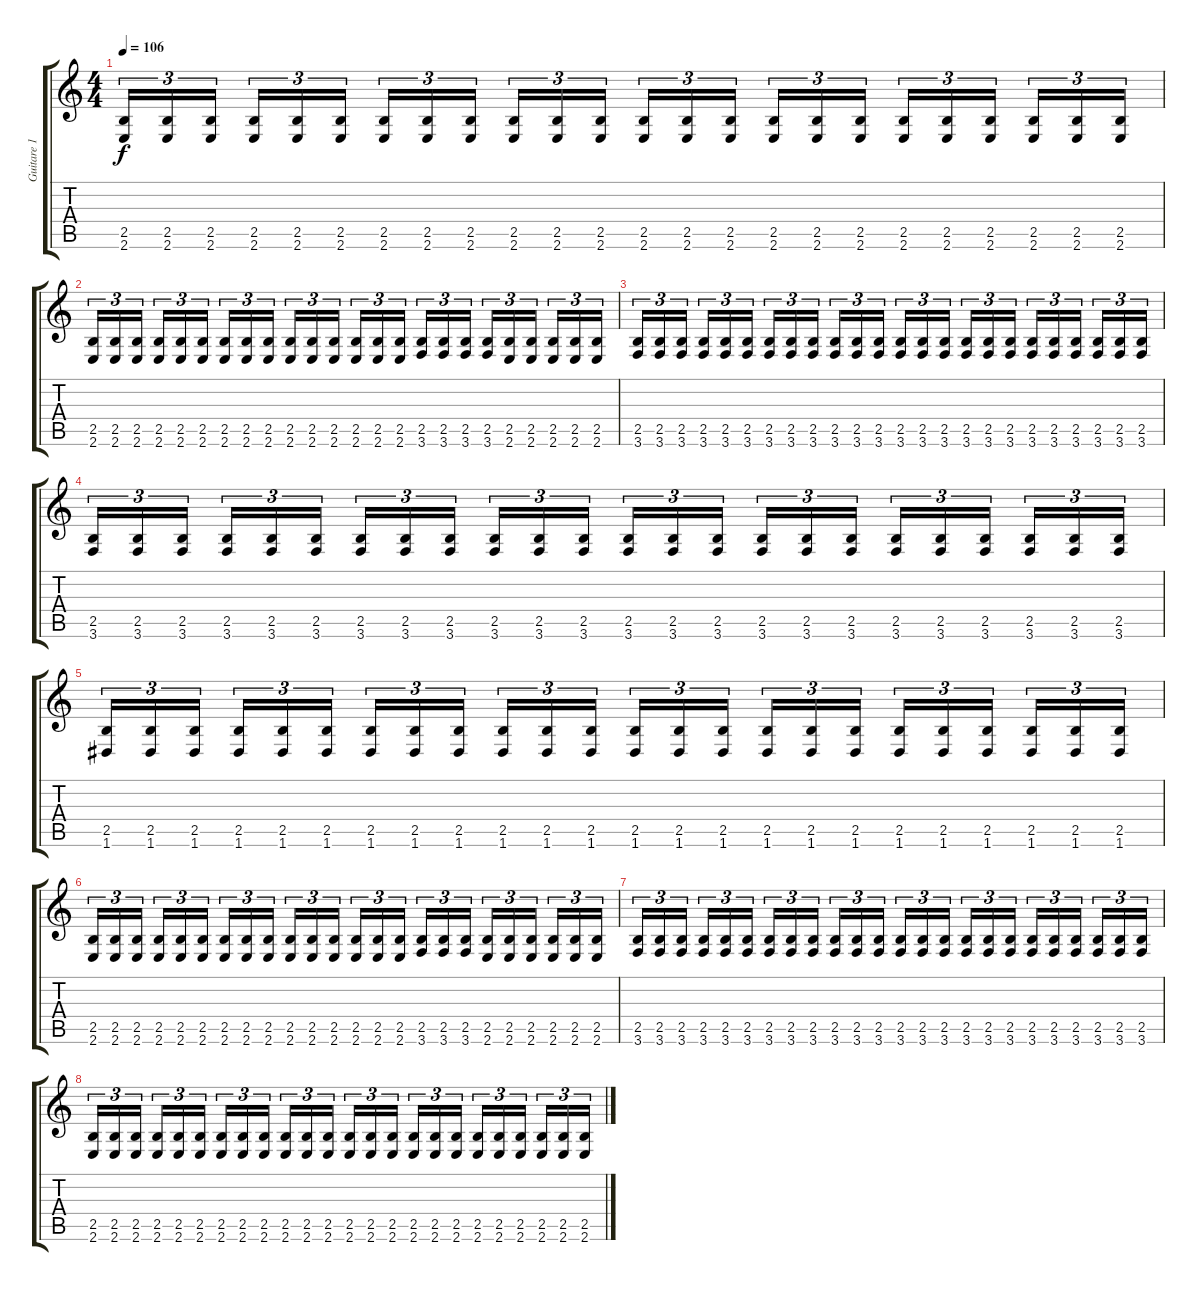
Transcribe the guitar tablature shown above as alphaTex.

\track ("Guitare 1" "Guitare 1") {instrument distortionguitar}
\staff {score tabs}
\tuning (E4 B3 G3 D3 A2 D2) {hide}
\ts (4 4)
\tempo 106
\clef g2
\ks c
(2.5 2.6).16{tu (3 2) dy f volume 13} (2.5 2.6).16{tu (3 2)} (2.5 2.6).16{tu (3 2)} (2.5 2.6).16{tu (3 2)} (2.5 2.6).16{tu (3 2)} (2.5 2.6).16{tu (3 2)} (2.5 2.6).16{tu (3 2)} (2.5 2.6).16{tu (3 2)} (2.5 2.6).16{tu (3 2)} (2.5 2.6).16{tu (3 2)} (2.5 2.6).16{tu (3 2)} (2.5 2.6).16{tu (3 2)} (2.5 2.6).16{tu (3 2)} (2.5 2.6).16{tu (3 2)} (2.5 2.6).16{tu (3 2)} (2.5 2.6).16{tu (3 2)} (2.5 2.6).16{tu (3 2)} (2.5 2.6).16{tu (3 2)} (2.5 2.6).16{tu (3 2)} (2.5 2.6).16{tu (3 2)} (2.5 2.6).16{tu (3 2)} (2.5 2.6).16{tu (3 2)} (2.5 2.6).16{tu (3 2)} (2.5 2.6).16{tu (3 2)} |
(2.5 2.6).16{tu (3 2)} (2.5 2.6).16{tu (3 2)} (2.5 2.6).16{tu (3 2)} (2.5 2.6).16{tu (3 2)} (2.5 2.6).16{tu (3 2)} (2.5 2.6).16{tu (3 2)} (2.5 2.6).16{tu (3 2)} (2.5 2.6).16{tu (3 2)} (2.5 2.6).16{tu (3 2)} (2.5 2.6).16{tu (3 2)} (2.5 2.6).16{tu (3 2)} (2.5 2.6).16{tu (3 2)} (2.5 2.6).16{tu (3 2)} (2.5 2.6).16{tu (3 2)} (2.5 2.6).16{tu (3 2)} (2.5 3.6).16{tu (3 2)} (2.5 3.6).16{tu (3 2)} (2.5 3.6).16{tu (3 2)} (2.5 3.6).16{tu (3 2)} (2.5 2.6).16{tu (3 2)} (2.5 2.6).16{tu (3 2)} (2.5 2.6).16{tu (3 2)} (2.5 2.6).16{tu (3 2)} (2.5 2.6).16{tu (3 2)} |
(2.5 3.6).16{tu (3 2)} (2.5 3.6).16{tu (3 2)} (2.5 3.6).16{tu (3 2)} (2.5 3.6).16{tu (3 2)} (2.5 3.6).16{tu (3 2)} (2.5 3.6).16{tu (3 2)} (2.5 3.6).16{tu (3 2)} (2.5 3.6).16{tu (3 2)} (2.5 3.6).16{tu (3 2)} (2.5 3.6).16{tu (3 2)} (2.5 3.6).16{tu (3 2)} (2.5 3.6).16{tu (3 2)} (2.5 3.6).16{tu (3 2)} (2.5 3.6).16{tu (3 2)} (2.5 3.6).16{tu (3 2)} (2.5 3.6).16{tu (3 2)} (2.5 3.6).16{tu (3 2)} (2.5 3.6).16{tu (3 2)} (2.5 3.6).16{tu (3 2)} (2.5 3.6).16{tu (3 2)} (2.5 3.6).16{tu (3 2)} (2.5 3.6).16{tu (3 2)} (2.5 3.6).16{tu (3 2)} (2.5 3.6).16{tu (3 2)} |
(2.5 3.6).16{tu (3 2)} (2.5 3.6).16{tu (3 2)} (2.5 3.6).16{tu (3 2)} (2.5 3.6).16{tu (3 2)} (2.5 3.6).16{tu (3 2)} (2.5 3.6).16{tu (3 2)} (2.5 3.6).16{tu (3 2)} (2.5 3.6).16{tu (3 2)} (2.5 3.6).16{tu (3 2)} (2.5 3.6).16{tu (3 2)} (2.5 3.6).16{tu (3 2)} (2.5 3.6).16{tu (3 2)} (2.5 3.6).16{tu (3 2)} (2.5 3.6).16{tu (3 2)} (2.5 3.6).16{tu (3 2)} (2.5 3.6).16{tu (3 2)} (2.5 3.6).16{tu (3 2)} (2.5 3.6).16{tu (3 2)} (2.5 3.6).16{tu (3 2)} (2.5 3.6).16{tu (3 2)} (2.5 3.6).16{tu (3 2)} (2.5 3.6).16{tu (3 2)} (2.5 3.6).16{tu (3 2)} (2.5 3.6).16{tu (3 2)} |
(2.5 1.6).16{tu (3 2)} (2.5 1.6).16{tu (3 2)} (2.5 1.6).16{tu (3 2)} (2.5 1.6).16{tu (3 2)} (2.5 1.6).16{tu (3 2)} (2.5 1.6).16{tu (3 2)} (2.5 1.6).16{tu (3 2)} (2.5 1.6).16{tu (3 2)} (2.5 1.6).16{tu (3 2)} (2.5 1.6).16{tu (3 2)} (2.5 1.6).16{tu (3 2)} (2.5 1.6).16{tu (3 2)} (2.5 1.6).16{tu (3 2)} (2.5 1.6).16{tu (3 2)} (2.5 1.6).16{tu (3 2)} (2.5 1.6).16{tu (3 2)} (2.5 1.6).16{tu (3 2)} (2.5 1.6).16{tu (3 2)} (2.5 1.6).16{tu (3 2)} (2.5 1.6).16{tu (3 2)} (2.5 1.6).16{tu (3 2)} (2.5 1.6).16{tu (3 2)} (2.5 1.6).16{tu (3 2)} (2.5 1.6).16{tu (3 2)} |
(2.5 2.6).16{tu (3 2)} (2.5 2.6).16{tu (3 2)} (2.5 2.6).16{tu (3 2)} (2.5 2.6).16{tu (3 2)} (2.5 2.6).16{tu (3 2)} (2.5 2.6).16{tu (3 2)} (2.5 2.6).16{tu (3 2)} (2.5 2.6).16{tu (3 2)} (2.5 2.6).16{tu (3 2)} (2.5 2.6).16{tu (3 2)} (2.5 2.6).16{tu (3 2)} (2.5 2.6).16{tu (3 2)} (2.5 2.6).16{tu (3 2)} (2.5 2.6).16{tu (3 2)} (2.5 2.6).16{tu (3 2)} (2.5 3.6).16{tu (3 2)} (2.5 3.6).16{tu (3 2)} (2.5 3.6).16{tu (3 2)} (2.5 2.6).16{tu (3 2)} (2.5 2.6).16{tu (3 2)} (2.5 2.6).16{tu (3 2)} (2.5 2.6).16{tu (3 2)} (2.5 2.6).16{tu (3 2)} (2.5 2.6).16{tu (3 2)} |
(2.5 3.6).16{tu (3 2)} (2.5 3.6).16{tu (3 2)} (2.5 3.6).16{tu (3 2)} (2.5 3.6).16{tu (3 2)} (2.5 3.6).16{tu (3 2)} (2.5 3.6).16{tu (3 2)} (2.5 3.6).16{tu (3 2)} (2.5 3.6).16{tu (3 2)} (2.5 3.6).16{tu (3 2)} (2.5 3.6).16{tu (3 2)} (2.5 3.6).16{tu (3 2)} (2.5 3.6).16{tu (3 2)} (2.5 3.6).16{tu (3 2)} (2.5 3.6).16{tu (3 2)} (2.5 3.6).16{tu (3 2)} (2.5 3.6).16{tu (3 2)} (2.5 3.6).16{tu (3 2)} (2.5 3.6).16{tu (3 2)} (2.5 3.6).16{tu (3 2)} (2.5 3.6).16{tu (3 2)} (2.5 3.6).16{tu (3 2)} (2.5 3.6).16{tu (3 2)} (2.5 3.6).16{tu (3 2)} (2.5 3.6).16{tu (3 2)} |
(2.5 2.6).16{tu (3 2)} (2.5 2.6).16{tu (3 2)} (2.5 2.6).16{tu (3 2)} (2.5 2.6).16{tu (3 2)} (2.5 2.6).16{tu (3 2)} (2.5 2.6).16{tu (3 2)} (2.5 2.6).16{tu (3 2)} (2.5 2.6).16{tu (3 2)} (2.5 2.6).16{tu (3 2)} (2.5 2.6).16{tu (3 2)} (2.5 2.6).16{tu (3 2)} (2.5 2.6).16{tu (3 2)} (2.5 2.6).16{tu (3 2)} (2.5 2.6).16{tu (3 2)} (2.5 2.6).16{tu (3 2)} (2.5 2.6).16{tu (3 2)} (2.5 2.6).16{tu (3 2)} (2.5 2.6).16{tu (3 2)} (2.5 2.6).16{tu (3 2)} (2.5 2.6).16{tu (3 2)} (2.5 2.6).16{tu (3 2)} (2.5 2.6).16{tu (3 2)} (2.5 2.6).16{tu (3 2)} (2.5 2.6).16{tu (3 2)}
